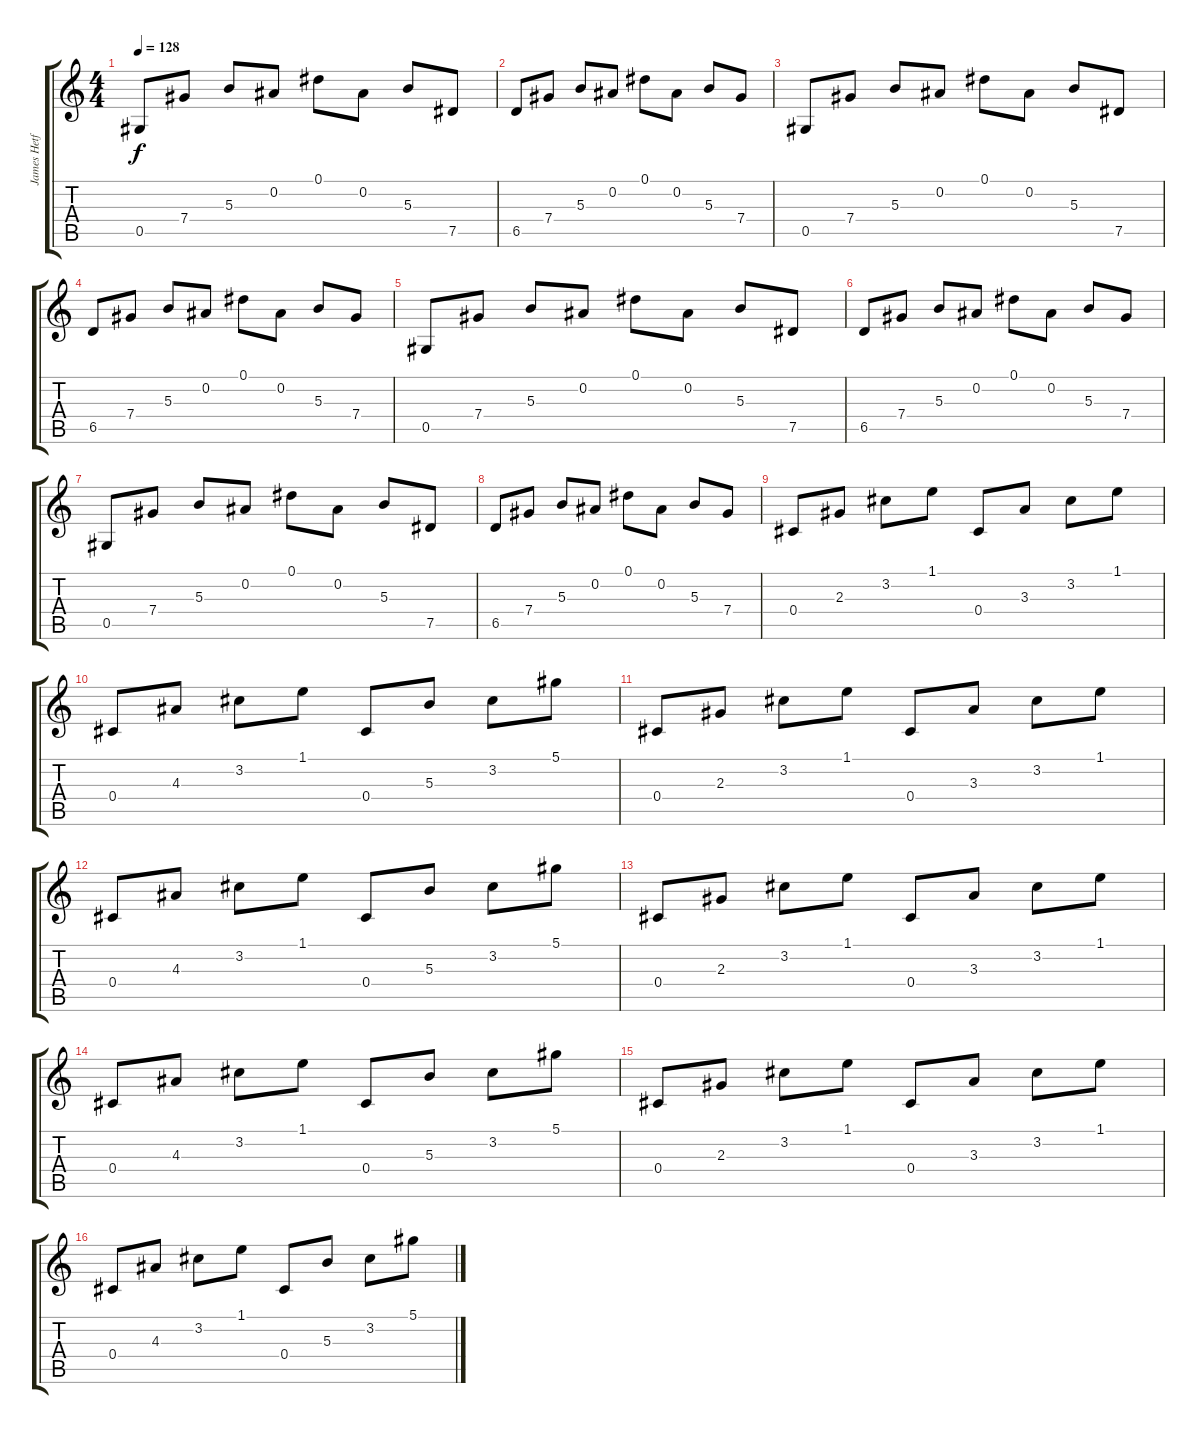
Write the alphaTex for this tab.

\track ("James Hetfield" "James Hetf") {instrument electricguitarjazz}
\staff {score tabs}
\tuning (Eb4 Bb3 Gb3 Db3 Ab2 Eb2) {hide}
\ts (4 4)
\tempo 128
\clef g2
\ks c
0.5.8{dy f instrument distortionguitar} 7.4.8 5.3.8 0.2.8 0.1.8 0.2.8 5.3.8 7.5.8 |
6.5.8 7.4.8 5.3.8 0.2.8 0.1.8 0.2.8 5.3.8 7.4.8 |
0.5.8 7.4.8 5.3.8 0.2.8 0.1.8 0.2.8 5.3.8 7.5.8 |
6.5.8 7.4.8 5.3.8 0.2.8 0.1.8 0.2.8 5.3.8 7.4.8 |
0.5.8 7.4.8 5.3.8 0.2.8 0.1.8 0.2.8 5.3.8 7.5.8 |
6.5.8 7.4.8 5.3.8 0.2.8 0.1.8 0.2.8 5.3.8 7.4.8 |
0.5.8 7.4.8 5.3.8 0.2.8 0.1.8 0.2.8 5.3.8 7.5.8 |
6.5.8 7.4.8 5.3.8 0.2.8 0.1.8 0.2.8 5.3.8 7.4.8 |
0.4.8 2.3.8 3.2.8 1.1.8 0.4.8 3.3.8 3.2.8 1.1.8 |
0.4.8 4.3.8 3.2.8 1.1.8 0.4.8 5.3.8 3.2.8 5.1.8 |
0.4.8 2.3.8 3.2.8 1.1.8 0.4.8 3.3.8 3.2.8 1.1.8 |
0.4.8 4.3.8 3.2.8 1.1.8 0.4.8 5.3.8 3.2.8 5.1.8 |
0.4.8 2.3.8 3.2.8 1.1.8 0.4.8 3.3.8 3.2.8 1.1.8 |
0.4.8 4.3.8 3.2.8 1.1.8 0.4.8 5.3.8 3.2.8 5.1.8 |
0.4.8 2.3.8 3.2.8 1.1.8 0.4.8 3.3.8 3.2.8 1.1.8 |
0.4.8 4.3.8 3.2.8 1.1.8 0.4.8 5.3.8 3.2.8 5.1.8
